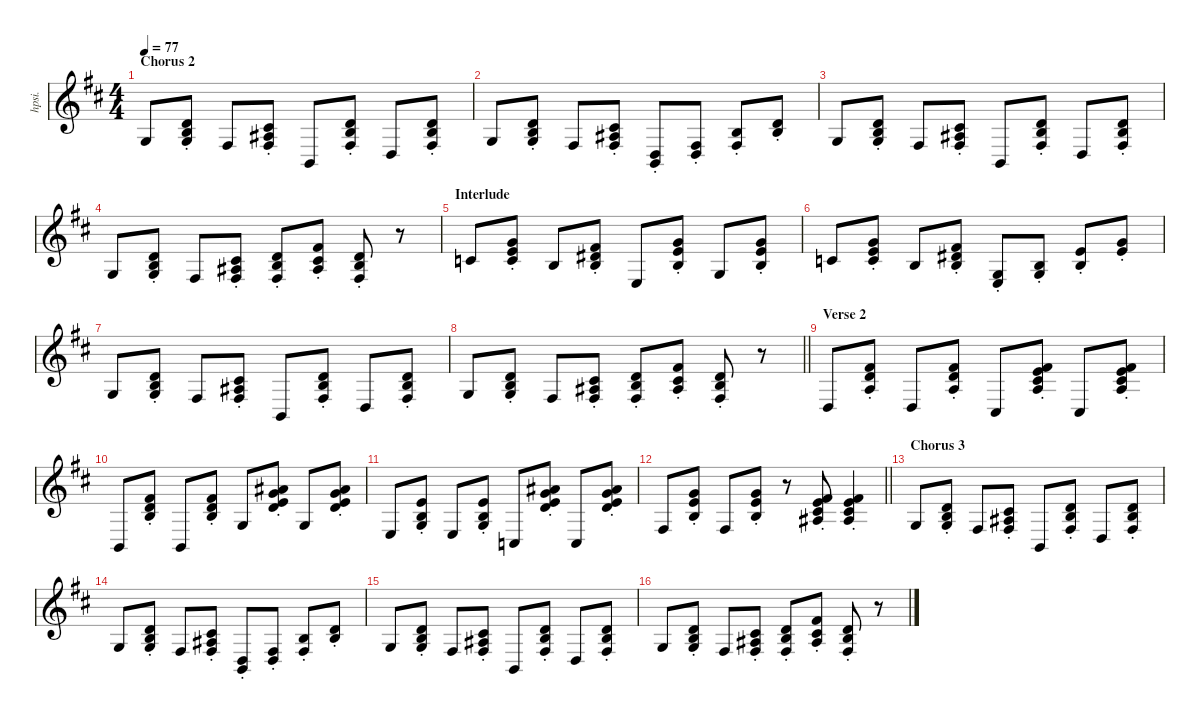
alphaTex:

\defaultSystemsLayout 4
\hideDynamics
\bracketExtendMode nobrackets
\otherSystemsTrackNameOrientation horizontal
\track ("Harpsichord 1" "hpsi.") {defaultSystemsLayout 4 instrument harpsichord}
\staff {score}
\tuning (E4 B3 G3 D3 A2 E2)
\ts (4 4)
\section ("" "Chorus 2")
\tempo 77
\clef g2
\ks bminor
0.3{acc forcenatural}.8{dy f} (5.4{st acc forcenatural} 7.3{st acc forcenatural} 0.2{st acc forcenatural}).8 4.4{acc #}.8 (4.4{st acc #} 3.3{st acc #} 2.2{st acc #}).8 2.5{acc forcenatural}.8 (4.4{st acc #} 7.3{st acc forcenatural} 0.2{st acc forcenatural}).8 0.4{acc forcenatural}.8 (4.4{st acc #} 7.3{st acc forcenatural} 0.2{st acc forcenatural}).8 |
0.3{acc forcenatural}.8 (5.4{st acc forcenatural} 7.3{st acc forcenatural} 0.2{st acc forcenatural}).8 4.4{acc #}.8 (4.4{st acc #} 3.3{st acc #} 2.2{st acc #}).8 (2.5{st acc forcenatural} 0.4{st acc forcenatural}).8 (9.5{st acc #} 0.4{st acc forcenatural}).8 (4.4{st acc #} 0.2{st acc forcenatural}).8 (7.3{st acc forcenatural} 0.2{st acc forcenatural}).8 |
0.3{acc forcenatural}.8 (5.4{st acc forcenatural} 7.3{st acc forcenatural} 0.2{st acc forcenatural}).8 4.4{acc #}.8 (4.4{st acc #} 3.3{st acc #} 2.2{st acc #}).8 2.5{acc forcenatural}.8 (4.4{st acc #} 7.3{st acc forcenatural} 0.2{st acc forcenatural}).8 0.4{acc forcenatural}.8 (4.4{st acc #} 7.3{st acc forcenatural} 0.2{st acc forcenatural}).8 |
0.3{acc forcenatural}.8 (5.4{st acc forcenatural} 7.3{st acc forcenatural} 0.2{st acc forcenatural}).8 4.4{acc #}.8 (4.4{st acc #} 3.3{st acc #} 2.2{st acc #}).8 (4.4{st acc #} 7.3{st acc forcenatural} 0.2{st acc forcenatural}).8 (2.1{st acc #} 2.2{st acc #} 3.3{st acc #}).8 (4.4{st acc #} 7.3{st acc forcenatural} 0.2{st acc forcenatural}).8 r.8 |
\section ("" "Interlude")
5.3{acc forcenatural}.8 (5.3{st acc forcenatural} 3.1{st acc forcenatural} 5.2{st acc forcenatural}).8 4.3{acc forcenatural}.8 (4.2{st acc #} 4.3{st acc forcenatural} 2.1{st acc #}).8 2.4{acc forcenatural}.8 (4.3{st acc forcenatural} 3.1{st acc forcenatural} 5.2{st acc forcenatural}).8 0.3{acc forcenatural}.8 (4.3{st acc forcenatural} 5.2{st acc forcenatural} 3.1{st acc forcenatural}).8 |
5.3{acc forcenatural}.8 (5.3{st acc forcenatural} 5.2{st acc forcenatural} 3.1{st acc forcenatural}).8 4.3{acc forcenatural}.8 (4.3{st acc forcenatural} 4.2{st acc #} 2.1{st acc #}).8 (2.4{st acc forcenatural} 0.3{st acc forcenatural}).8 (0.3{st acc forcenatural} 0.2{st acc forcenatural}).8 (0.1{st acc forcenatural} 0.2{st acc forcenatural}).8 (8.2{st acc forcenatural} 0.1{st acc forcenatural}).8 |
0.3{acc forcenatural}.8 (5.4{st acc forcenatural} 7.3{st acc forcenatural} 0.2{st acc forcenatural}).8 4.4{acc #}.8 (4.4{st acc #} 3.3{st acc #} 2.2{st acc #}).8 2.5{acc forcenatural}.8 (4.4{st acc #} 7.3{st acc forcenatural} 0.2{st acc forcenatural}).8 0.4{acc forcenatural}.8 (4.4{st acc #} 7.3{st acc forcenatural} 0.2{st acc forcenatural}).8 |
\barLineRight lightlight
0.3{acc forcenatural}.8 (5.4{st acc forcenatural} 7.3{st acc forcenatural} 0.2{st acc forcenatural}).8 4.4{acc #}.8 (4.4{st acc #} 3.3{st acc #} 2.2{st acc #}).8 (4.4{st acc #} 7.3{st acc forcenatural} 0.2{st acc forcenatural}).8 (3.3{st acc #} 2.2{st acc #} 2.1{st acc #}).8 (4.4{st acc #} 7.3{st acc forcenatural} 0.2{st acc forcenatural}).8 r.8 |
\section ("" "Verse 2")
0.4{acc forcenatural}.8 (2.3{st acc forcenatural} 3.2{st acc forcenatural} 2.1{st acc #}).8 0.4{acc forcenatural}.8 (2.3{st acc forcenatural} 3.2{st acc forcenatural} 2.1{st acc #}).8 4.5{acc #}.8 (7.2{st acc #} 7.4{st acc forcenatural} 6.3{st acc #} 0.1{st acc forcenatural}).8 4.5{acc #}.8 (7.4{st acc forcenatural} 6.3{st acc #} 7.2{st acc #} 0.1{st acc forcenatural}).8 |
2.5{acc forcenatural}.8 (3.2{st acc forcenatural} 4.3{st acc forcenatural} 2.1{st acc #}).8 2.5{acc forcenatural}.8 (4.3{st acc forcenatural} 3.2{st acc forcenatural} 2.1{st acc #}).8 0.3{acc forcenatural}.8 (0.1{st acc forcenatural} 12.3{st acc forcenatural} 11.2{st acc #} 12.4{st acc forcenatural}).8 0.3{acc forcenatural}.8 (12.4{st acc forcenatural} 12.3{st acc forcenatural} 11.2{st acc #} 0.1{st acc forcenatural}).8 |
2.4{acc forcenatural}.8 (0.3{st acc forcenatural} 0.2{st acc forcenatural} 0.1{st acc forcenatural}).8 2.4{acc forcenatural}.8 (0.3{st acc forcenatural} 0.2{st acc forcenatural} 0.1{st acc forcenatural}).8 3.5{acc forcenatural}.8 (12.4{st acc forcenatural} 11.2{st acc #} 12.3{st acc forcenatural} 0.1{st acc forcenatural}).8 3.5{acc forcenatural}.8 (12.4{st acc forcenatural} 12.3{st acc forcenatural} 11.2{st acc #} 0.1{st acc forcenatural}).8 |
\barLineRight lightlight
4.4{acc #}.8 (4.3{st acc forcenatural} 3.1{st acc forcenatural} 5.2{st acc forcenatural}).8 4.4{acc #}.8 (4.3{st acc forcenatural} 5.2{st acc forcenatural} 3.1{st acc forcenatural}).8 r.8 (7.2{st acc #} 8.4{st acc #} 6.3{st acc #} 0.1{st acc forcenatural}).8 (8.4{st acc #} 6.3{st acc #} 7.2{st acc #} 0.1{st acc forcenatural}).4 |
\section ("" "Chorus 3")
0.3{acc forcenatural}.8 (5.4{st acc forcenatural} 7.3{st acc forcenatural} 0.2{st acc forcenatural}).8 4.4{acc #}.8 (4.4{st acc #} 3.3{st acc #} 2.2{st acc #}).8 2.5{acc forcenatural}.8 (4.4{st acc #} 7.3{st acc forcenatural} 0.2{st acc forcenatural}).8 0.4{acc forcenatural}.8 (4.4{st acc #} 7.3{st acc forcenatural} 0.2{st acc forcenatural}).8 |
0.3{acc forcenatural}.8 (5.4{st acc forcenatural} 7.3{st acc forcenatural} 0.2{st acc forcenatural}).8 4.4{acc #}.8 (4.4{st acc #} 3.3{st acc #} 2.2{st acc #}).8 (2.5{st acc forcenatural} 0.4{st acc forcenatural}).8 (9.5{st acc #} 0.4{st acc forcenatural}).8 (4.4{st acc #} 0.2{st acc forcenatural}).8 (7.3{st acc forcenatural} 0.2{st acc forcenatural}).8 |
0.3{acc forcenatural}.8 (5.4{st acc forcenatural} 7.3{st acc forcenatural} 0.2{st acc forcenatural}).8 4.4{acc #}.8 (4.4{st acc #} 3.3{st acc #} 2.2{st acc #}).8 2.5{acc forcenatural}.8 (4.4{st acc #} 7.3{st acc forcenatural} 0.2{st acc forcenatural}).8 0.4{acc forcenatural}.8 (4.4{st acc #} 7.3{st acc forcenatural} 0.2{st acc forcenatural}).8 |
0.3{acc forcenatural}.8 (5.4{st acc forcenatural} 7.3{st acc forcenatural} 0.2{st acc forcenatural}).8 4.4{acc #}.8 (4.4{st acc #} 3.3{st acc #} 2.2{st acc #}).8 (4.4{st acc #} 7.3{st acc forcenatural} 0.2{st acc forcenatural}).8 (2.1{st acc #} 2.2{st acc #} 3.3{st acc #}).8 (4.4{st acc #} 7.3{st acc forcenatural} 0.2{st acc forcenatural}).8 r.8
